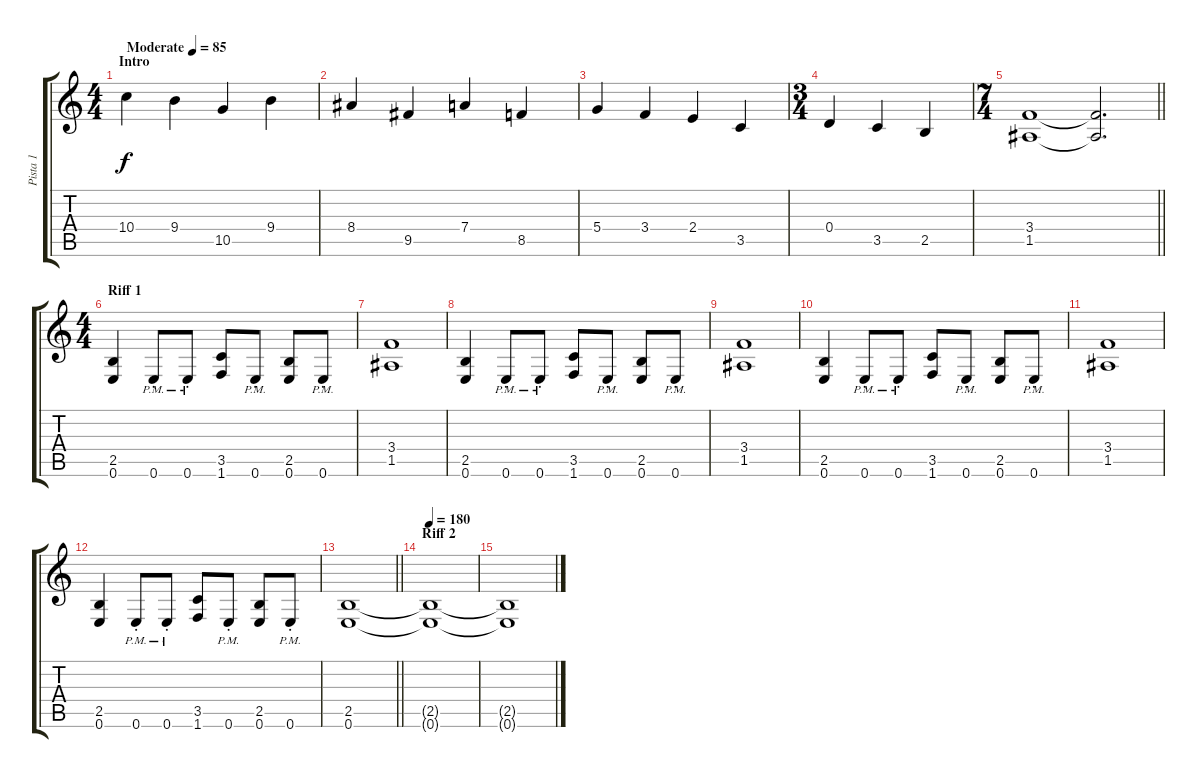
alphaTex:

\track ("Pista 1" "Pista 1") {instrument distortionguitar}
\staff {score tabs}
\tuning (E4 B3 G3 D3 A2 E2) {hide}
\ts (4 4)
\section ("" "Intro")
\tempo (85 "Moderate")
\clef g2
\ks c
10.4.4{dy f instrument distortionguitar} 9.4.4 10.5.4 9.4.4 |
8.4.4 9.5.4 7.4.4 8.5.4 |
5.4.4 3.4.4 2.4.4 3.5.4 |
\ts (3 4)
0.4.4 3.5.4 2.5.4 |
\ts (7 4)
\barLineRight lightlight
(3.4 1.5).1 (3.4{t} 1.5{t}).2{d} |
\ts (4 4)
\section ("" "Riff 1")
(2.5 0.6).4 0.6{pm st}.8 0.6{pm st}.8 (3.5 1.6).8 0.6{pm st}.8 (2.5 0.6).8 0.6{pm st}.8 |
(3.4 1.5).1 |
(2.5 0.6).4 0.6{pm st}.8 0.6{pm st}.8 (3.5 1.6).8 0.6{pm st}.8 (2.5 0.6).8 0.6{pm st}.8 |
(3.4 1.5).1 |
(2.5 0.6).4 0.6{pm st}.8 0.6{pm st}.8 (3.5 1.6).8 0.6{pm st}.8 (2.5 0.6).8 0.6{pm st}.8 |
(3.4 1.5).1 |
(2.5 0.6).4 0.6{pm st}.8 0.6{pm st}.8 (3.5 1.6).8 0.6{pm st}.8 (2.5 0.6).8 0.6{pm st}.8 |
\barLineRight lightlight
(2.5 0.6).1{volume 0} |
\section ("" "Riff 2")
\tempo 180
(2.5{t} 0.6{t}).1 |
(2.5{t} 0.6{t}).1
